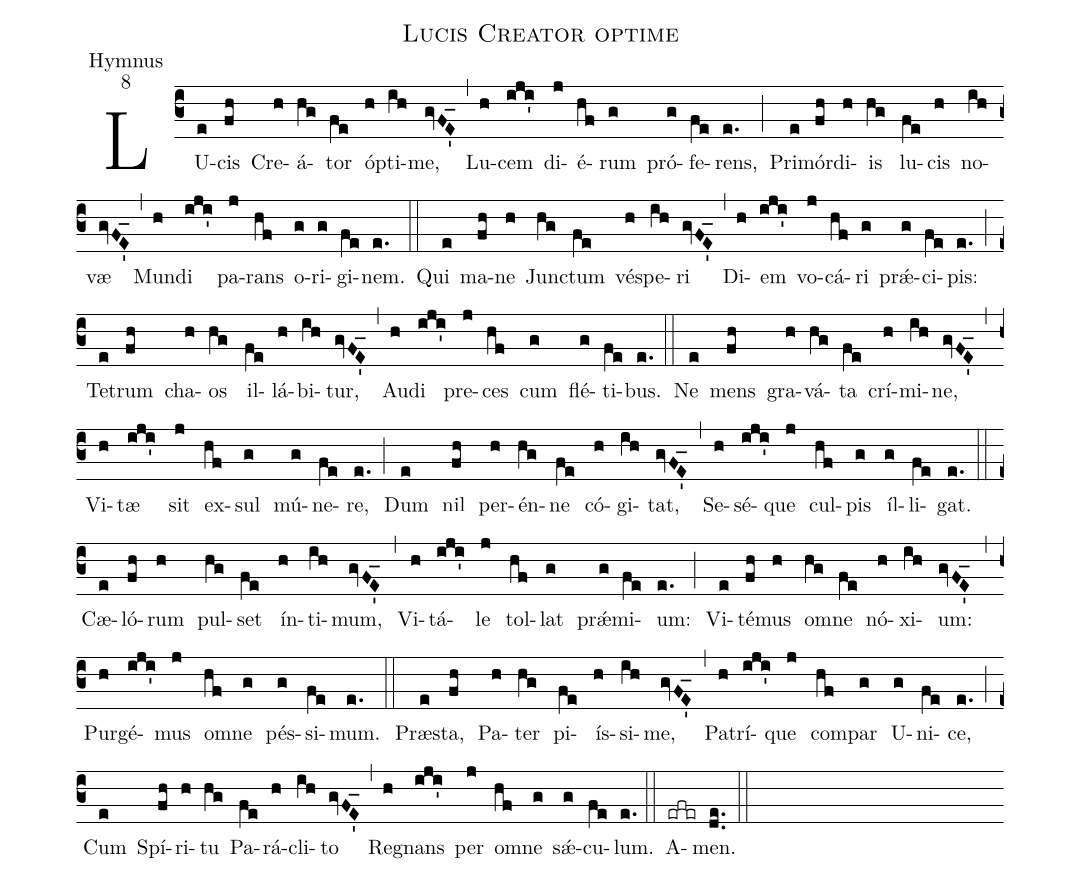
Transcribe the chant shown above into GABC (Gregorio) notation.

name:Lucis Creator optime;
office-part:Hymnus;
mode:8;
%%
(c3)
LU(e)cis(fh) Cre(h)á(hg)tor(fe) óp(h)ti(ih)me,(gvFE'_) (,)
Lu(h)cem(iji') di(j)é(hf)rum(g) pró(g)fe(fe)rens,(e.) (;)
Pri(e)mór(fh)di(h)is(hg) lu(fe)cis(h) no(ih)væ(gvFE''_) (,)
Mun(h)di(iji') pa(j)rans(hf) o(g)ri(g)gi(fe)nem.(e.) (::)

Qui(e) ma(fh)ne(h) Junc(hg)tum(fe) vés(h)pe(ih)ri(gvFE'_) (,)
Di(h)em(iji') vo(j)cá(hf)ri(g) prǽ(g)ci(fe)pis:(e.) (;)
Te(e)trum(fh) cha(h)os(hg) il(fe)lá(h)bi(ih)tur,(gvFE''_) (,)
Au(h)di(iji') pre(j)ces(hf) cum(g) flé(g)ti(fe)bus.(e.) (::)

Ne(e) mens(fh) gra(h)vá(hg)ta(fe) crí(h)mi(ih)ne,(gvFE'_) (,)
Vi(h)tæ(iji') sit(j) ex(hf)sul(g) mú(g)ne(fe)re,(e.) (;)
Dum(e) nil(fh) per(h)én(hg)ne(fe) có(h)gi(ih)tat,(gvFE''_) (,)
Se(h)sé(iji')que(j) cul(hf)pis(g) íl(g)li(fe)gat.(e.) (::)

Cæ(e)ló(fh)rum(h) pul(hg)set(fe) ín(h)ti(ih)mum,(gvFE'_) (,)
Vi(h)tá(iji')le(j) tol(hf)lat(g) prǽ(g)mi(fe)um:(e.) (;)
Vi(e)té(fh)mus(h) om(hg)ne(fe) nó(h)xi(ih)um:(gvFE''_) (,)
Pur(h)gé(iji')mus(j) om(hf)ne(g) pés(g)si(fe)mum.(e.) (::)

Præ(e)sta,(fh) Pa(h)ter(hg) pi(fe)ís(h)si(ih)me,(gvFE'_) (,)
Pa(h)trí(iji')que(j) com(hf)par(g) U(g)ni(fe)ce,(e.) (;)
Cum(e) Spí(fh)ri(h)tu(hg) Pa(fe)rá(h)cli(ih)to(gvFE''_) (,)
Re(h)gnans(iji') per(j) om(hf)ne(g) sǽ(g)cu(fe)lum.(e.) (::)

A(efre)men.(de..) (::)
